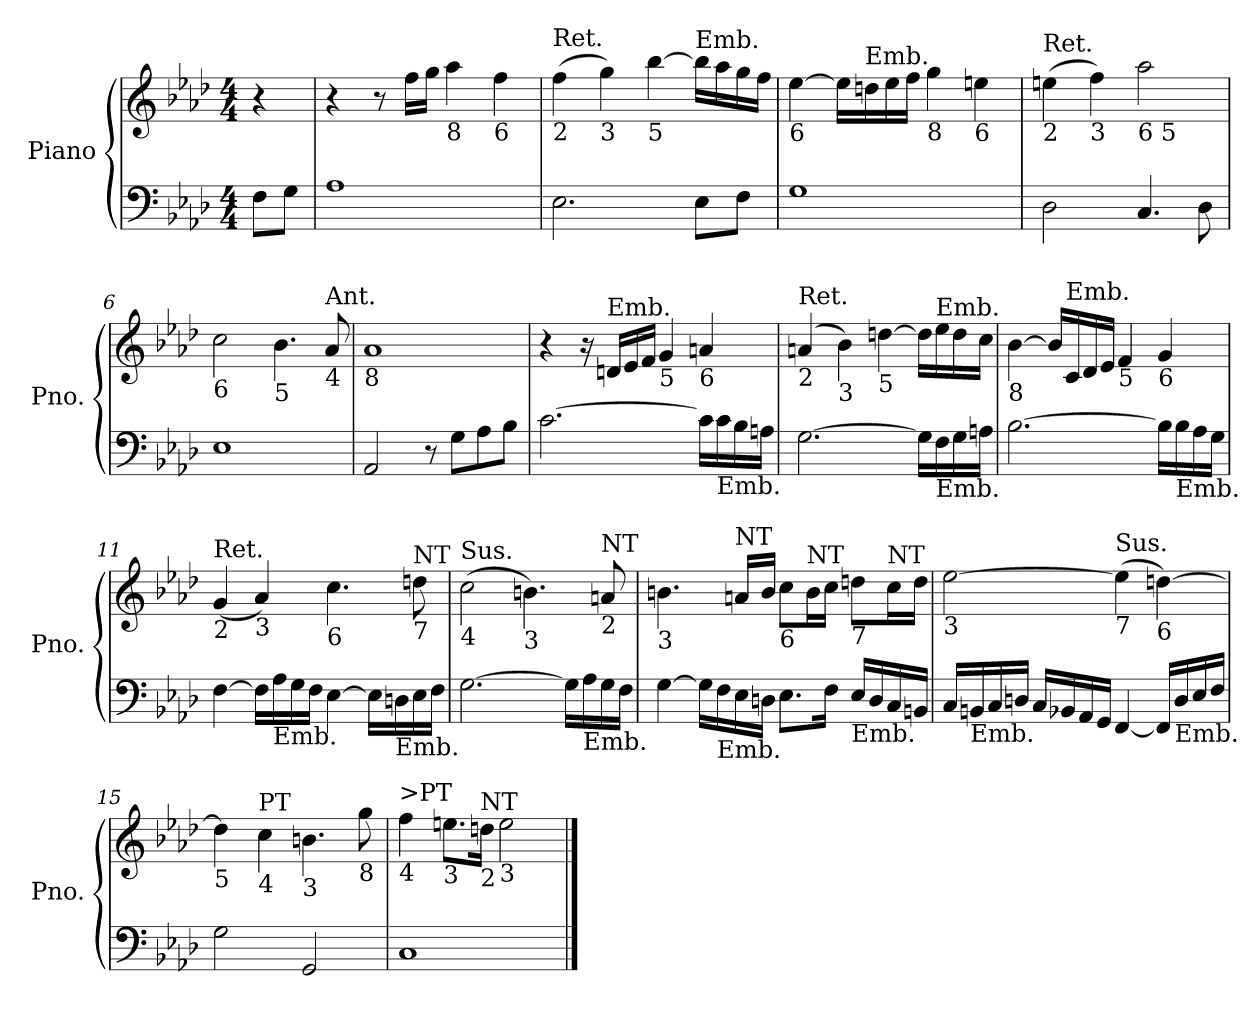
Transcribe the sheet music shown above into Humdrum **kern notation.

**kern	**kern
*part1	*part1
*staff2	*staff1
*I"Piano	*
*I'Pno.	*
*clefF4	*clefG2
*k[b-e-a-d-]	*k[b-e-a-d-]
*M4/4	*M4/4
=1	=1
8F\L	4r
8G\J	.
=2	=2
1A-	4r
.	8r
.	16ff\LL
.	16gg\JJ
!	!LO:TX:b:t=8
.	4aa-\
!	!LO:TX:b:t=6
.	4ff\
=3	=3
!	!LO:TX:a:t=Ret.
!	!LO:TX:b:t=2
2.E-\	(>4ff\
!	!LO:TX:b:t=3
.	4gg\)
!	!LO:TX:b:t=5
.	[4bb-\
!	!LO:TX:a:t=Emb.
8E-\L	16bb-\LL]
.	16aa-\
8F\J	16gg\
.	16ff\JJ
=4	=4
!	!LO:TX:b:t=6
1G	[4ee-\
.	16ee-\LL]
!	!LO:TX:a:t=Emb.
.	16ddn\
.	16ee-\
.	16ff\JJ
!	!LO:TX:b:t=8
.	4gg\
!	!LO:TX:b:t=6
.	4een\
=5	=5
!	!LO:TX:a:t=Ret.
!	!LO:TX:b:t=2
2D-\	(>4een\
!	!LO:TX:b:t=3
.	4ff\)
!	!LO:TX:b:t=6 5
4.C/	2aa-\
8D-\	.
=6	=6
!	!LO:TX:b:t=6
1E-	2cc\
!	!LO:TX:b:t=5
.	4.b-\
!	!LO:TX:a:t=Ant.
!	!LO:TX:b:t=4
.	8a-/
=7	=7
!	!LO:TX:b:t=8
2AA-/	1a-
8r	.
8G\L	.
8A-\	.
8B-\J	.
=8	=8
[2.c\	4r
.	16r
!	!LO:TX:a:t=Emb.
.	16dn/LL
.	16e-/
.	16f/JJ
!	!LO:TX:b:t=5
.	4g/
!	!LO:TX:b:t=6
16c\LL]	4an/
!LO:TX:b:t=Emb.	!
16c\	.
16B-\	.
16An\JJ	.
=9	=9
!	!LO:TX:a:t=Ret.
!	!LO:TX:b:t=2
[2.G\	(>4an/
!	!LO:TX:b:t=3
.	4b-\)
!	!LO:TX:b:t=5
.	[4ddn\
16G\LL]	16dd\LL]
!	!LO:TX:a:t=Emb.
!LO:TX:b:t=Emb.	!
16F\	16ee-\
16G\	16dd\
16An\JJ	16cc\JJ
=10	=10
!	!LO:TX:b:t=8
[2.B-\	[4b-\
.	16b-/LL]
!	!LO:TX:a:t=Emb.
.	16c/
.	16d-/
.	16e-/JJ
!	!LO:TX:b:t=5
.	4f/
!	!LO:TX:b:t=6
16B-\LL]	4g/
!LO:TX:b:t=Emb.	!
16B-\	.
16A-\	.
16G\JJ	.
=11	=11
!	!LO:TX:a:t=Ret.
!	!LO:TX:b:t=2
[4F\	(<4g/
!	!LO:TX:b:t=3
16F\LL]	4a-/)
!LO:TX:b:t=Emb.	!
16A-\	.
16G\	.
16F\JJ	.
!	!LO:TX:b:t=6
[4E-\	4.cc\
16E-\LL]	.
!LO:TX:b:t=Emb.	!
16Dn\	.
!	!LO:TX:a:t=NT
!	!LO:TX:b:t=7
16E-\	8ddn\
16F\JJ	.
=12	=12
!	!LO:TX:b:t=4
!	!LO:TX:a:t=Sus.
[2.G\	(>2cc\
!	!LO:TX:b:t=3
.	4.bn\)
16G\LL]	.
!LO:TX:b:t=Emb.	!
16A-\	.
!	!LO:TX:b:t=2
!	!LO:TX:a:t=NT
16G\	8an/
16F\JJ	.
=13	=13
!	!LO:TX:b:t=3
[4G\	4.bn\
16G\LL]	.
!LO:TX:b:t=Emb.	!
16F\	.
!	!LO:TX:a:t=NT
16E-\	16an/LL
16Dn\JJ	16b/JJ
!	!LO:TX:b:t=6
8.E-\L	8cc\L
!	!LO:TX:a:t=NT
.	16b\L
16F\Jk	16cc\JJ
!	!LO:TX:b:t=7
!LO:TX:b:t=Emb.	!
16E-/LL	8ddn\L
16D/	.
!	!LO:TX:a:t=NT
16C/	16cc\L
16BBn/JJ	16dd\JJ
=14	=14
!	!LO:TX:b:t=3
16C/LL	[2ee-\
!LO:TX:b:t=Emb.	!
16BBn/	.
16C/	.
16Dn/JJ	.
16C/LL	.
16BB-X/	.
16AA-/	.
16GG/JJ	.
!	!LO:TX:a:t=Sus.
!	!LO:TX:b:t=7
[4FF/	(>4ee-\]
!	!LO:TX:b:t=6
16FF/LL]	[4ddn\)
!LO:TX:b:t=Emb.	!
16D/	.
16E-/	.
16F/JJ	.
=15	=15
!	!LO:TX:b:t=5
2G\	4dd\]
!	!LO:TX:a:t=PT
!	!LO:TX:b:t=4
.	4cc\
!	!LO:TX:b:t=3
2GG/	4.bn\
!	!LO:TX:b:t=8
.	8gg\
=16	=16
!	!LO:TX:b:t=4
!	!LO:TX:a:t=>PT
1C	4ff\
!	!LO:TX:b:t=3
.	8.een\L
!	!LO:TX:a:t=NT
!	!LO:TX:b:t=2
.	16ddn\Jk
!	!LO:TX:b:t=3
.	2ee\
==	==
*-	*-
